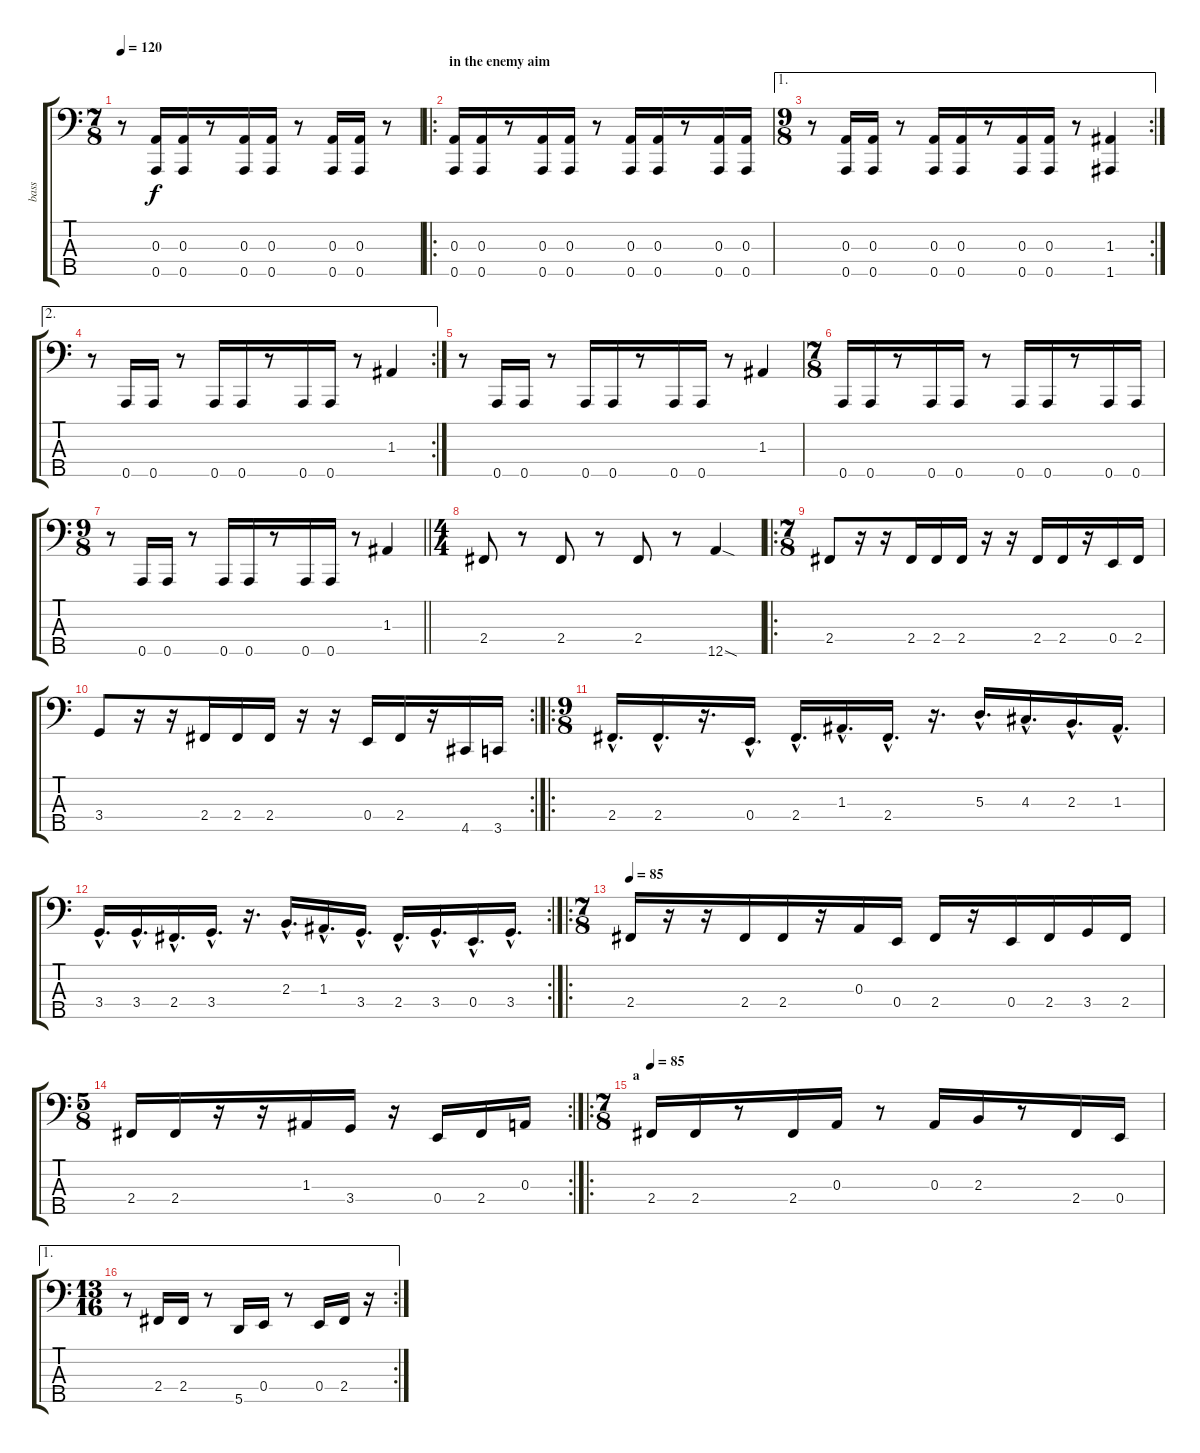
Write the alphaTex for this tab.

\track ("bass" "bass") {instrument electricbassfinger}
\staff {score tabs}
\tuning (G2 D2 A1 E1 A0) {hide}
\ts (7 8)
\tempo 120
\clef f4
\ks c
r.8{dy f} (0.3 0.5).16 (0.3 0.5).16 r.8 (0.3 0.5).16 (0.3 0.5).16 r.8 (0.3 0.5).16 (0.3 0.5).16 r.8 |
\ro
\section ("" "in the enemy aim")
(0.3 0.5).16 (0.3 0.5).16 r.8 (0.3 0.5).16 (0.3 0.5).16 r.8 (0.3 0.5).16 (0.3 0.5).16 r.8 (0.3 0.5).16 (0.3 0.5).16 |
\ae 1
\rc 2
\ts (9 8)
r.8 (0.3 0.5).16 (0.3 0.5).16 r.8 (0.3 0.5).16 (0.3 0.5).16 r.8 (0.3 0.5).16 (0.3 0.5).16 r.8 (1.3 1.5).4 |
\ae 2
\rc 2
r.8 0.5.16 0.5.16 r.8 0.5.16 0.5.16 r.8 0.5.16 0.5.16 r.8 1.3.4 |
r.8 0.5.16 0.5.16 r.8 0.5.16 0.5.16 r.8 0.5.16 0.5.16 r.8 1.3.4 |
\ts (7 8)
0.5.16 0.5.16 r.8 0.5.16 0.5.16 r.8 0.5.16 0.5.16 r.8 0.5.16 0.5.16 |
\ts (9 8)
\barLineRight lightlight
r.8 0.5.16 0.5.16 r.8 0.5.16 0.5.16 r.8 0.5.16 0.5.16 r.8 1.3.4 |
\ts (4 4)
2.4.8 r.8 2.4.8 r.8 2.4.8 r.8 12.5{sod}.4 |
\ro
\ts (7 8)
2.4.8 r.16 r.16 2.4.16 2.4.16 2.4.16 r.16 r.16 2.4.16 2.4.16 r.16 0.4.16 2.4.16 |
\rc 2
3.4.8 r.16 r.16 2.4.16 2.4.16 2.4.16 r.16 r.16 0.4.16 2.4.16 r.16 4.5.16 3.5.16 |
\ro
\ts (9 8)
2.4{hac}.16{d} 2.4{hac}.16{d} r.16{d} 0.4{hac}.16{d} 2.4{hac}.16{d} 1.3{hac}.16{d} 2.4{hac}.16{d} r.16{d} 5.3{hac}.16{d} 4.3{hac}.16{d} 2.3{hac}.16{d} 1.3{hac}.16{d} |
\rc 2
3.4{hac}.16{d} 3.4{hac}.16{d} 2.4{hac}.16{d} 3.4{hac}.16{d} r.16{d} 2.3{hac}.16{d} 1.3{hac}.16{d} 3.4{hac}.16{d} 2.4{hac}.16{d} 3.4{hac}.16{d} 0.4{hac}.16{d} 3.4{hac}.16{d} |
\ro
\ts (7 8)
\tempo 85
2.4.16 r.16 r.16 2.4.16 2.4.16 r.16 0.3.16 0.4.16 2.4.16 r.16 0.4.16 2.4.16 3.4.16 2.4.16 |
\rc 2
\ts (5 8)
2.4.16 2.4.16 r.16 r.16 1.3.16 3.4.16 r.16 0.4.16 2.4.16 0.3.16 |
\ro
\ts (7 8)
\section ("" "a")
\tempo 85
2.4.16 2.4.16 r.8 2.4.16 0.3.16 r.8 0.3.16 2.3.16 r.8 2.4.16 0.4.16 |
\ae 1
\rc 2
\ts (13 16)
r.8 2.4.16 2.4.16 r.8 5.5.16 0.4.16 r.8 0.4.16 2.4.16 r.16
